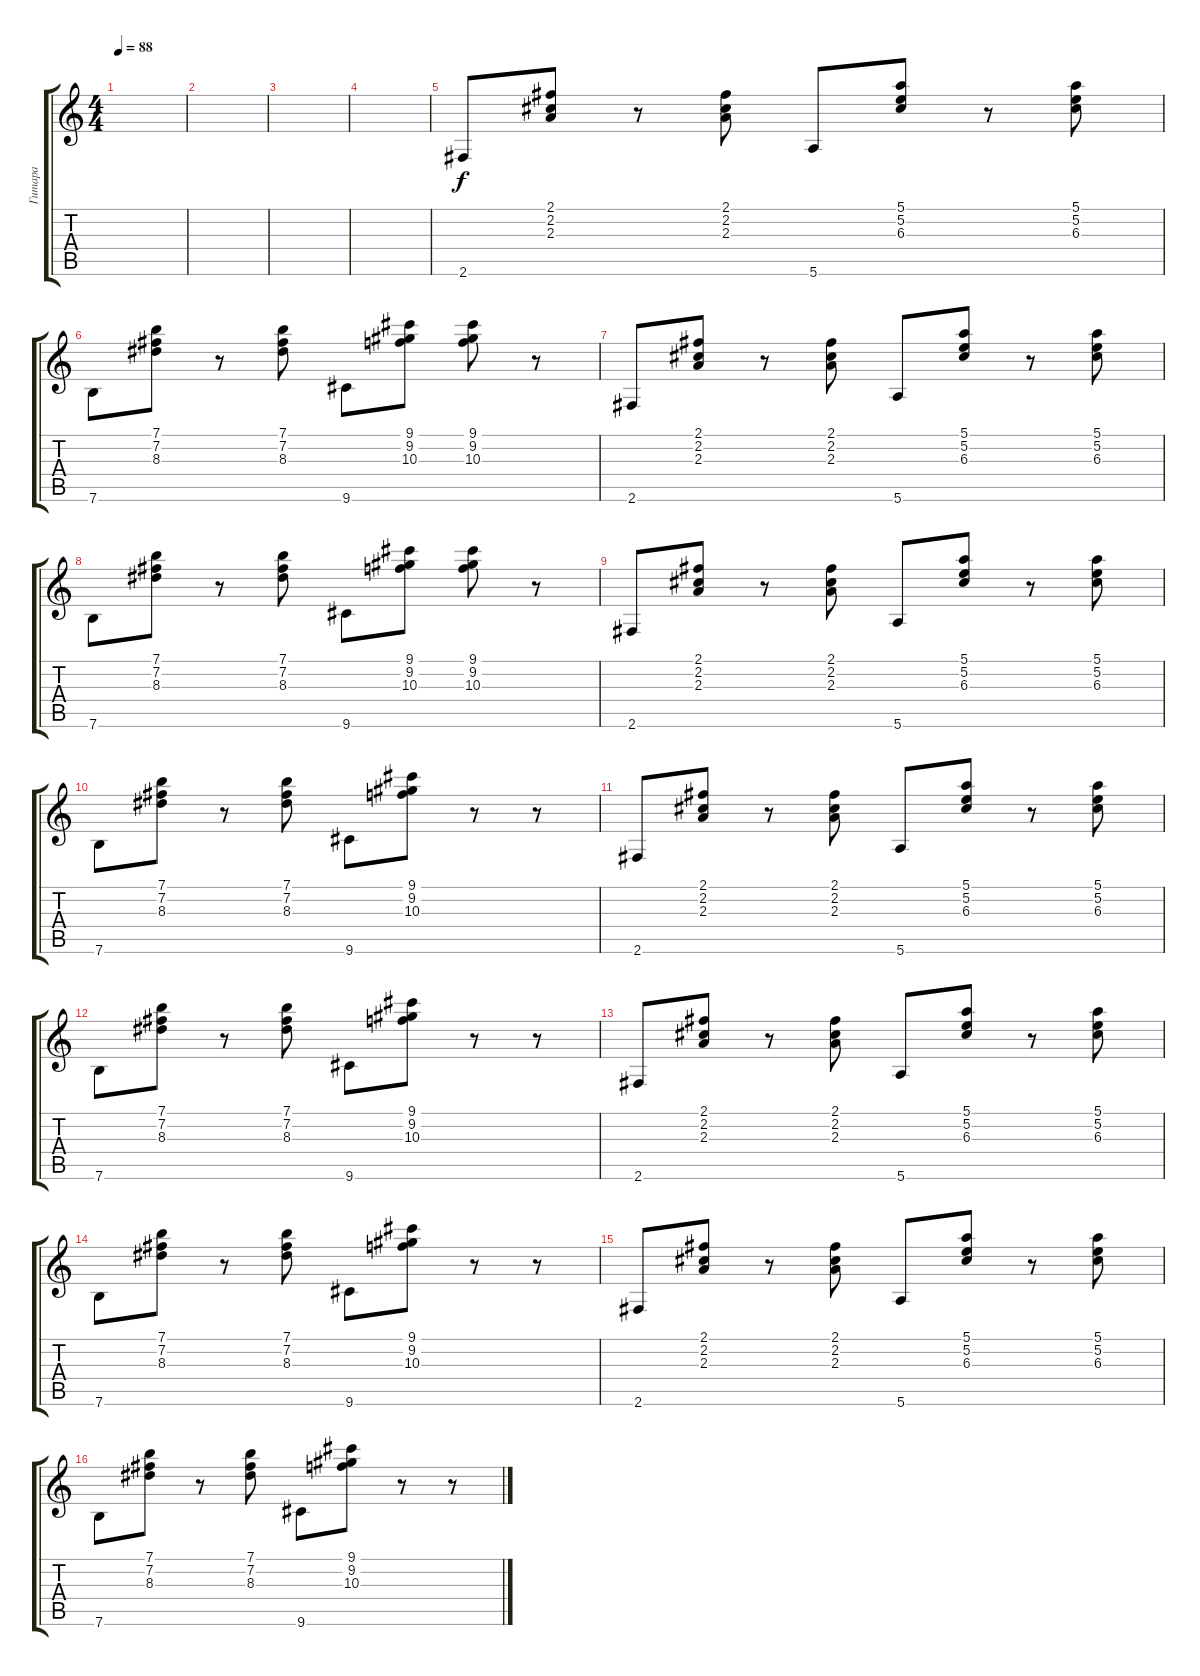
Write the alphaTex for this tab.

\track ("Гитара" "Гитара") {instrument electricguitarjazz}
\staff {score tabs}
\tuning (E4 B3 G3 D3 A2 E2) {hide}
\ts (4 4)
\tempo 88
\clef g2
\ks c
|
|
|
|
2.6.8 (2.1 2.2 2.3).8 r.8 (2.1 2.2 2.3).8 5.6.8 (5.1 5.2 6.3).8 r.8 (5.1 5.2 6.3).8 |
7.6.8 (7.1 7.2 8.3).8 r.8 (7.1 7.2 8.3).8 9.6.8 (9.1 9.2 10.3).8 (9.1 9.2 10.3).8 r.8 |
2.6.8 (2.1 2.2 2.3).8 r.8 (2.1 2.2 2.3).8 5.6.8 (5.1 5.2 6.3).8 r.8 (5.1 5.2 6.3).8 |
7.6.8 (7.1 7.2 8.3).8 r.8 (7.1 7.2 8.3).8 9.6.8 (9.1 9.2 10.3).8 (9.1 9.2 10.3).8 r.8 |
2.6.8 (2.1 2.2 2.3).8 r.8 (2.1 2.2 2.3).8 5.6.8 (5.1 5.2 6.3).8 r.8 (5.1 5.2 6.3).8 |
7.6.8 (7.1 7.2 8.3).8 r.8 (7.1 7.2 8.3).8 9.6.8 (9.1 9.2 10.3).8 r.8 r.8 |
2.6.8 (2.1 2.2 2.3).8 r.8 (2.1 2.2 2.3).8 5.6.8 (5.1 5.2 6.3).8 r.8 (5.1 5.2 6.3).8 |
7.6.8 (7.1 7.2 8.3).8 r.8 (7.1 7.2 8.3).8 9.6.8 (9.1 9.2 10.3).8 r.8 r.8 |
2.6.8 (2.1 2.2 2.3).8 r.8 (2.1 2.2 2.3).8 5.6.8 (5.1 5.2 6.3).8 r.8 (5.1 5.2 6.3).8 |
7.6.8 (7.1 7.2 8.3).8 r.8 (7.1 7.2 8.3).8 9.6.8 (9.1 9.2 10.3).8 r.8 r.8 |
2.6.8 (2.1 2.2 2.3).8 r.8 (2.1 2.2 2.3).8 5.6.8 (5.1 5.2 6.3).8 r.8 (5.1 5.2 6.3).8 |
7.6.8 (7.1 7.2 8.3).8 r.8 (7.1 7.2 8.3).8 9.6.8 (9.1 9.2 10.3).8 r.8 r.8
